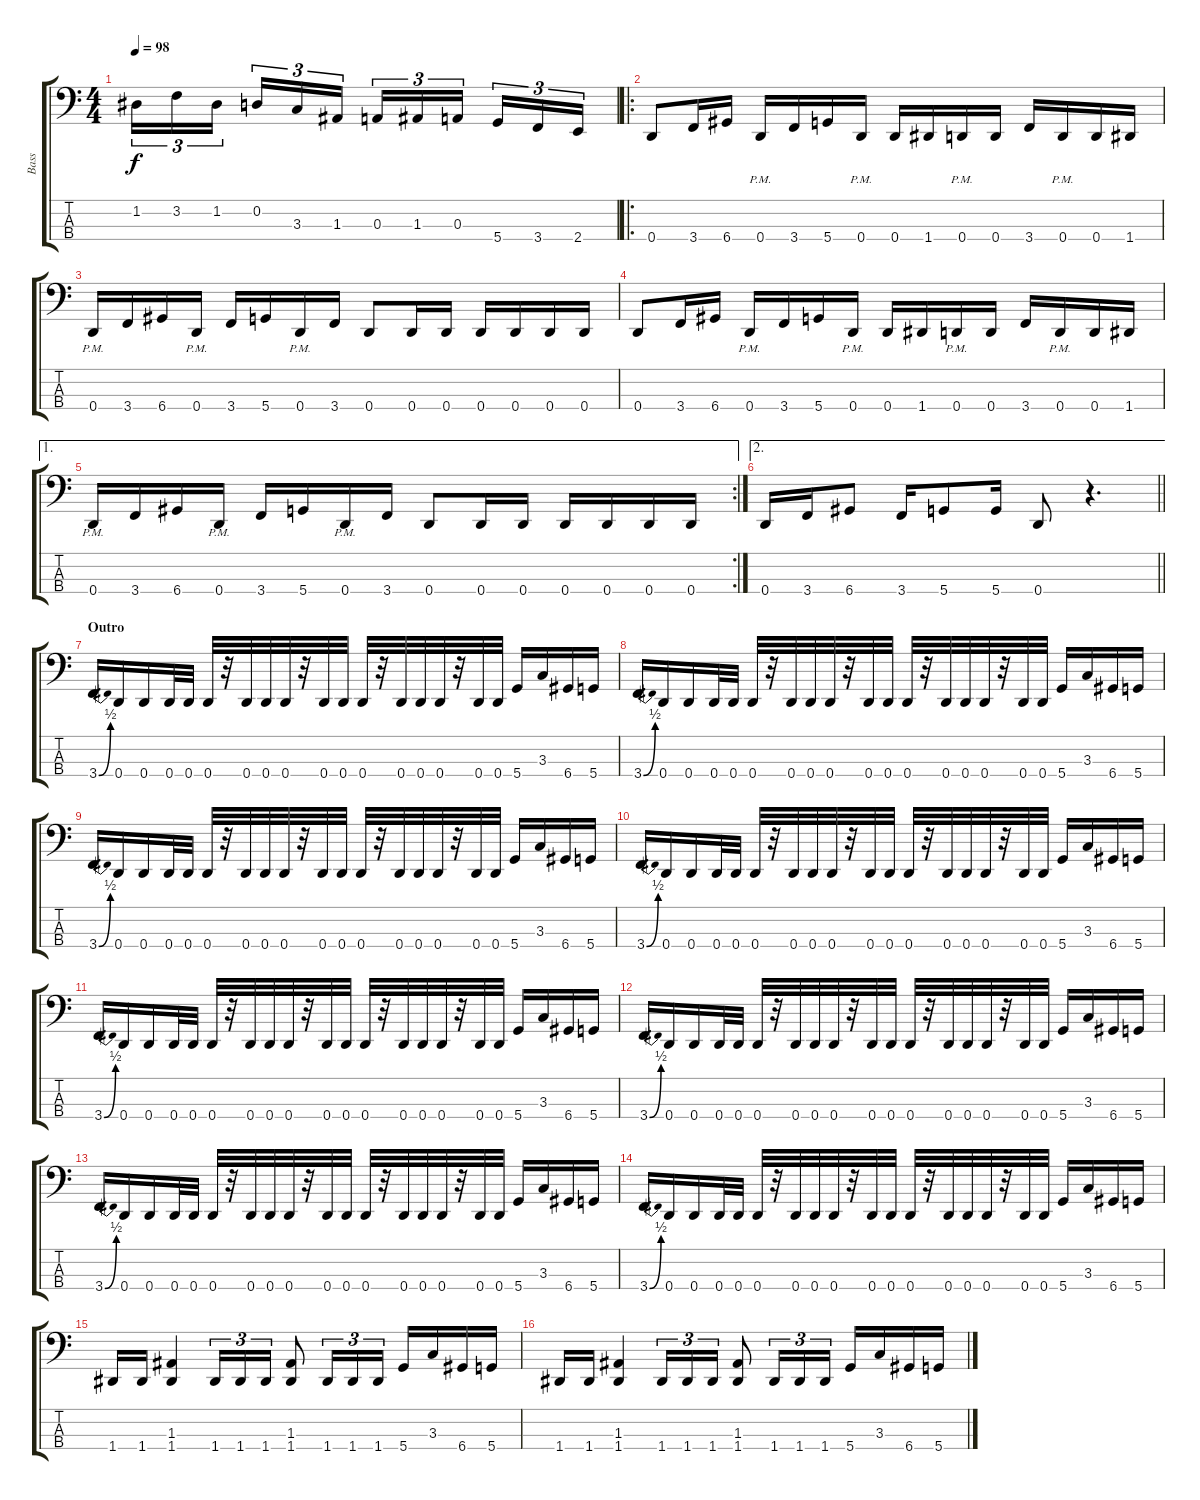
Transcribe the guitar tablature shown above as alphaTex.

\track ("Bass" "Bass") {instrument distortionguitar}
\staff {score tabs}
\tuning (G2 D2 A1 D1) {hide}
\ts (4 4)
\tempo 98
\clef f4
\ks c
1.2.16{tu (3 2) dy f} 3.2.16{tu (3 2)} 1.2.16{tu (3 2) beam splitsecondary} 0.2.16{tu (3 2)} 3.3.16{tu (3 2)} 1.3.16{tu (3 2)} 0.3.16{tu (3 2)} 1.3.16{tu (3 2)} 0.3.16{tu (3 2) beam splitsecondary} 5.4.16{tu (3 2)} 3.4.16{tu (3 2)} 2.4.16{tu (3 2)} |
\ro
0.4.8 3.4.16 6.4.16 0.4{pm}.16 3.4.16 5.4.16 0.4{pm}.16 0.4.16 1.4.16 0.4{pm}.16 0.4.16 3.4.16 0.4{pm}.16 0.4.16 1.4.16 |
0.4{pm}.16 3.4.16 6.4.16 0.4{pm}.16 3.4.16 5.4.16 0.4{pm}.16 3.4.16 0.4.8 0.4.16 0.4.16 0.4.16 0.4.16 0.4.16 0.4.16 |
0.4.8 3.4.16 6.4.16 0.4{pm}.16 3.4.16 5.4.16 0.4{pm}.16 0.4.16 1.4.16 0.4{pm}.16 0.4.16 3.4.16 0.4{pm}.16 0.4.16 1.4.16 |
\ae 1
\rc 2
0.4{pm}.16 3.4.16 6.4.16 0.4{pm}.16 3.4.16 5.4.16 0.4{pm}.16 3.4.16 0.4.8 0.4.16 0.4.16 0.4.16 0.4.16 0.4.16 0.4.16 |
\ae 2
\barLineRight lightlight
0.4.16 3.4.16 6.4.8 3.4.16 5.4.8 5.4.16 0.4.8 r.4{d} |
\section ("" "Outro")
3.4{be (bend 0 0 60 2)}.16 0.4.16 0.4.16 0.4.32 0.4.32 0.4.32 r.32 0.4.32 0.4.32 0.4.32 r.32 0.4.32 0.4.32 0.4.32 r.32 0.4.32 0.4.32 0.4.32 r.32 0.4.32 0.4.32 5.4.16 3.3.16 6.4.16 5.4.16 |
3.4{be (bend 0 0 60 2)}.16 0.4.16 0.4.16 0.4.32 0.4.32 0.4.32 r.32 0.4.32 0.4.32 0.4.32 r.32 0.4.32 0.4.32 0.4.32 r.32 0.4.32 0.4.32 0.4.32 r.32 0.4.32 0.4.32 5.4.16 3.3.16 6.4.16 5.4.16 |
3.4{be (bend 0 0 60 2)}.16 0.4.16 0.4.16 0.4.32 0.4.32 0.4.32 r.32 0.4.32 0.4.32 0.4.32 r.32 0.4.32 0.4.32 0.4.32 r.32 0.4.32 0.4.32 0.4.32 r.32 0.4.32 0.4.32 5.4.16 3.3.16 6.4.16 5.4.16 |
3.4{be (bend 0 0 60 2)}.16 0.4.16 0.4.16 0.4.32 0.4.32 0.4.32 r.32 0.4.32 0.4.32 0.4.32 r.32 0.4.32 0.4.32 0.4.32 r.32 0.4.32 0.4.32 0.4.32 r.32 0.4.32 0.4.32 5.4.16 3.3.16 6.4.16 5.4.16 |
3.4{be (bend 0 0 60 2)}.16 0.4.16 0.4.16 0.4.32 0.4.32 0.4.32 r.32 0.4.32 0.4.32 0.4.32 r.32 0.4.32 0.4.32 0.4.32 r.32 0.4.32 0.4.32 0.4.32 r.32 0.4.32 0.4.32 5.4.16 3.3.16 6.4.16 5.4.16 |
3.4{be (bend 0 0 60 2)}.16 0.4.16 0.4.16 0.4.32 0.4.32 0.4.32 r.32 0.4.32 0.4.32 0.4.32 r.32 0.4.32 0.4.32 0.4.32 r.32 0.4.32 0.4.32 0.4.32 r.32 0.4.32 0.4.32 5.4.16 3.3.16 6.4.16 5.4.16 |
3.4{be (bend 0 0 60 2)}.16 0.4.16 0.4.16 0.4.32 0.4.32 0.4.32 r.32 0.4.32 0.4.32 0.4.32 r.32 0.4.32 0.4.32 0.4.32 r.32 0.4.32 0.4.32 0.4.32 r.32 0.4.32 0.4.32 5.4.16 3.3.16 6.4.16 5.4.16 |
3.4{be (bend 0 0 60 2)}.16 0.4.16 0.4.16 0.4.32 0.4.32 0.4.32 r.32 0.4.32 0.4.32 0.4.32 r.32 0.4.32 0.4.32 0.4.32 r.32 0.4.32 0.4.32 0.4.32 r.32 0.4.32 0.4.32 5.4.16 3.3.16 6.4.16 5.4.16 |
1.4.16 1.4.16 (1.3 1.4).4 1.4.16{tu (3 2)} 1.4.16{tu (3 2)} 1.4.16{tu (3 2)} (1.3 1.4).8 1.4.16{tu (3 2)} 1.4.16{tu (3 2)} 1.4.16{tu (3 2)} 5.4.16 3.3.16 6.4.16 5.4.16 |
1.4.16 1.4.16 (1.3 1.4).4 1.4.16{tu (3 2)} 1.4.16{tu (3 2)} 1.4.16{tu (3 2)} (1.3 1.4).8 1.4.16{tu (3 2)} 1.4.16{tu (3 2)} 1.4.16{tu (3 2)} 5.4.16 3.3.16 6.4.16 5.4.16
